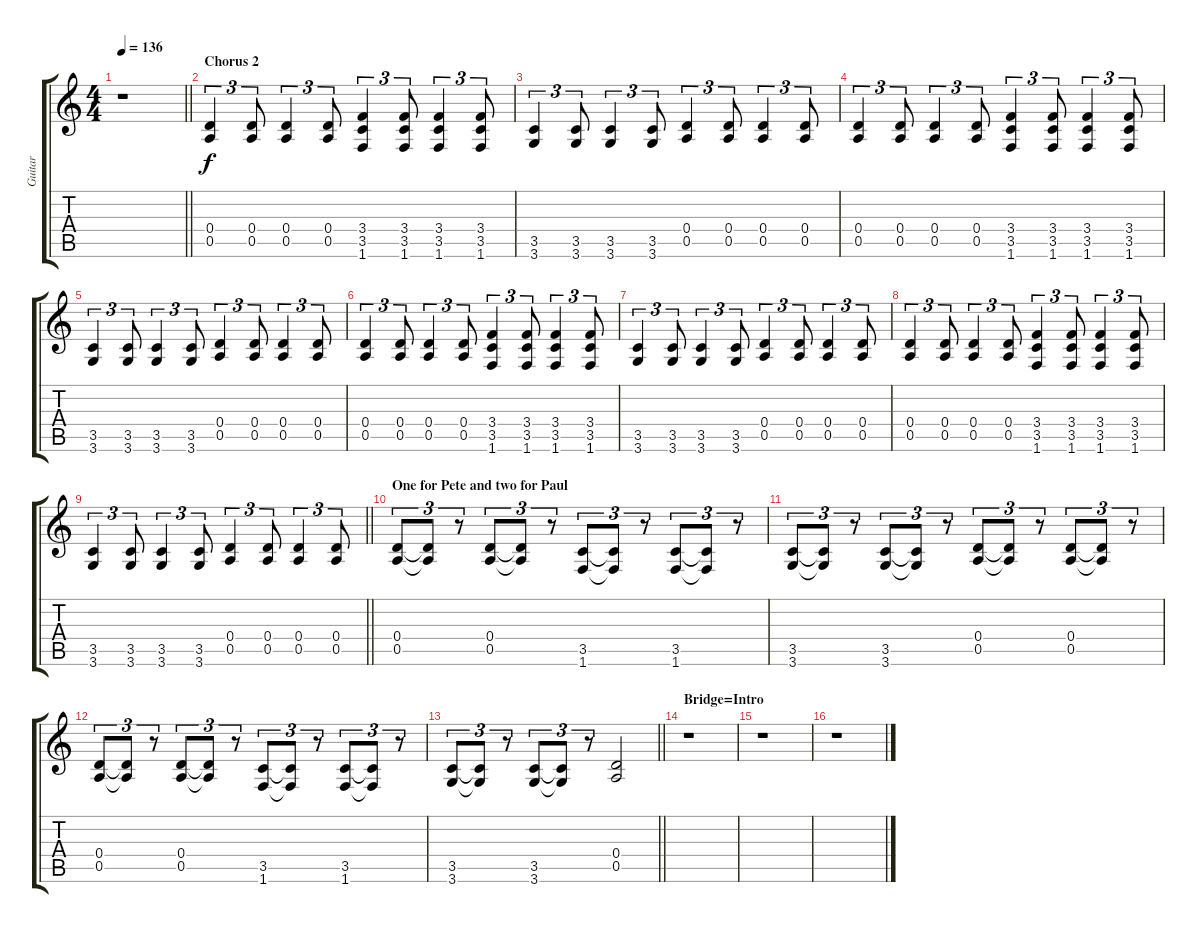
\track ("Guitar" "Guitar") {instrument distortionguitar}
\staff {score tabs}
\tuning (E4 B3 G3 D3 A2 E2) {hide}
\ts (4 4)
\tempo 136
\clef g2
\barLineRight lightlight
\ks c
r.1{dy f} |
\section ("" "Chorus 2")
(0.4 0.5).4{tu (3 2)} (0.4 0.5).8{tu (3 2)} (0.4 0.5).4{tu (3 2)} (0.4 0.5).8{tu (3 2)} (3.4 3.5 1.6).4{tu (3 2)} (3.4 3.5 1.6).8{tu (3 2)} (3.4 3.5 1.6).4{tu (3 2)} (3.4 3.5 1.6).8{tu (3 2)} |
(3.5 3.6).4{tu (3 2)} (3.5 3.6).8{tu (3 2)} (3.5 3.6).4{tu (3 2)} (3.5 3.6).8{tu (3 2)} (0.4 0.5).4{tu (3 2)} (0.4 0.5).8{tu (3 2)} (0.4 0.5).4{tu (3 2)} (0.4 0.5).8{tu (3 2)} |
(0.4 0.5).4{tu (3 2)} (0.4 0.5).8{tu (3 2)} (0.4 0.5).4{tu (3 2)} (0.4 0.5).8{tu (3 2)} (3.4 3.5 1.6).4{tu (3 2)} (3.4 3.5 1.6).8{tu (3 2)} (3.4 3.5 1.6).4{tu (3 2)} (3.4 3.5 1.6).8{tu (3 2)} |
(3.5 3.6).4{tu (3 2)} (3.5 3.6).8{tu (3 2)} (3.5 3.6).4{tu (3 2)} (3.5 3.6).8{tu (3 2)} (0.4 0.5).4{tu (3 2)} (0.4 0.5).8{tu (3 2)} (0.4 0.5).4{tu (3 2)} (0.4 0.5).8{tu (3 2)} |
(0.4 0.5).4{tu (3 2)} (0.4 0.5).8{tu (3 2)} (0.4 0.5).4{tu (3 2)} (0.4 0.5).8{tu (3 2)} (3.4 3.5 1.6).4{tu (3 2)} (3.4 3.5 1.6).8{tu (3 2)} (3.4 3.5 1.6).4{tu (3 2)} (3.4 3.5 1.6).8{tu (3 2)} |
(3.5 3.6).4{tu (3 2)} (3.5 3.6).8{tu (3 2)} (3.5 3.6).4{tu (3 2)} (3.5 3.6).8{tu (3 2)} (0.4 0.5).4{tu (3 2)} (0.4 0.5).8{tu (3 2)} (0.4 0.5).4{tu (3 2)} (0.4 0.5).8{tu (3 2)} |
(0.4 0.5).4{tu (3 2)} (0.4 0.5).8{tu (3 2)} (0.4 0.5).4{tu (3 2)} (0.4 0.5).8{tu (3 2)} (3.4 3.5 1.6).4{tu (3 2)} (3.4 3.5 1.6).8{tu (3 2)} (3.4 3.5 1.6).4{tu (3 2)} (3.4 3.5 1.6).8{tu (3 2)} |
\barLineRight lightlight
(3.5 3.6).4{tu (3 2)} (3.5 3.6).8{tu (3 2)} (3.5 3.6).4{tu (3 2)} (3.5 3.6).8{tu (3 2)} (0.4 0.5).4{tu (3 2)} (0.4 0.5).8{tu (3 2)} (0.4 0.5).4{tu (3 2)} (0.4 0.5).8{tu (3 2)} |
\section ("" "One for Pete and two for Paul")
(0.4 0.5).8{tu (3 2)} (0.4{t} 0.5{t}).8{tu (3 2)} r.8{tu (3 2)} (0.4 0.5).8{tu (3 2)} (0.4{t} 0.5{t}).8{tu (3 2)} r.8{tu (3 2)} (3.5 1.6).8{tu (3 2)} (3.5{t} 1.6{t}).8{tu (3 2)} r.8{tu (3 2)} (3.5 1.6).8{tu (3 2)} (3.5{t} 1.6{t}).8{tu (3 2)} r.8{tu (3 2)} |
(3.5 3.6).8{tu (3 2)} (3.5{t} 3.6{t}).8{tu (3 2)} r.8{tu (3 2)} (3.5 3.6).8{tu (3 2)} (3.5{t} 3.6{t}).8{tu (3 2)} r.8{tu (3 2)} (0.4 0.5).8{tu (3 2)} (0.4{t} 0.5{t}).8{tu (3 2)} r.8{tu (3 2)} (0.4 0.5).8{tu (3 2)} (0.4{t} 0.5{t}).8{tu (3 2)} r.8{tu (3 2)} |
(0.4 0.5).8{tu (3 2)} (0.4{t} 0.5{t}).8{tu (3 2)} r.8{tu (3 2)} (0.4 0.5).8{tu (3 2)} (0.4{t} 0.5{t}).8{tu (3 2)} r.8{tu (3 2)} (3.5 1.6).8{tu (3 2)} (3.5{t} 1.6{t}).8{tu (3 2)} r.8{tu (3 2)} (3.5 1.6).8{tu (3 2)} (3.5{t} 1.6{t}).8{tu (3 2)} r.8{tu (3 2)} |
\barLineRight lightlight
(3.5 3.6).8{tu (3 2)} (3.5{t} 3.6{t}).8{tu (3 2)} r.8{tu (3 2)} (3.5 3.6).8{tu (3 2)} (3.5{t} 3.6{t}).8{tu (3 2)} r.8{tu (3 2)} (0.4 0.5).2 |
\section ("" "Bridge=Intro")
r.1 |
r.1 |
r.1
